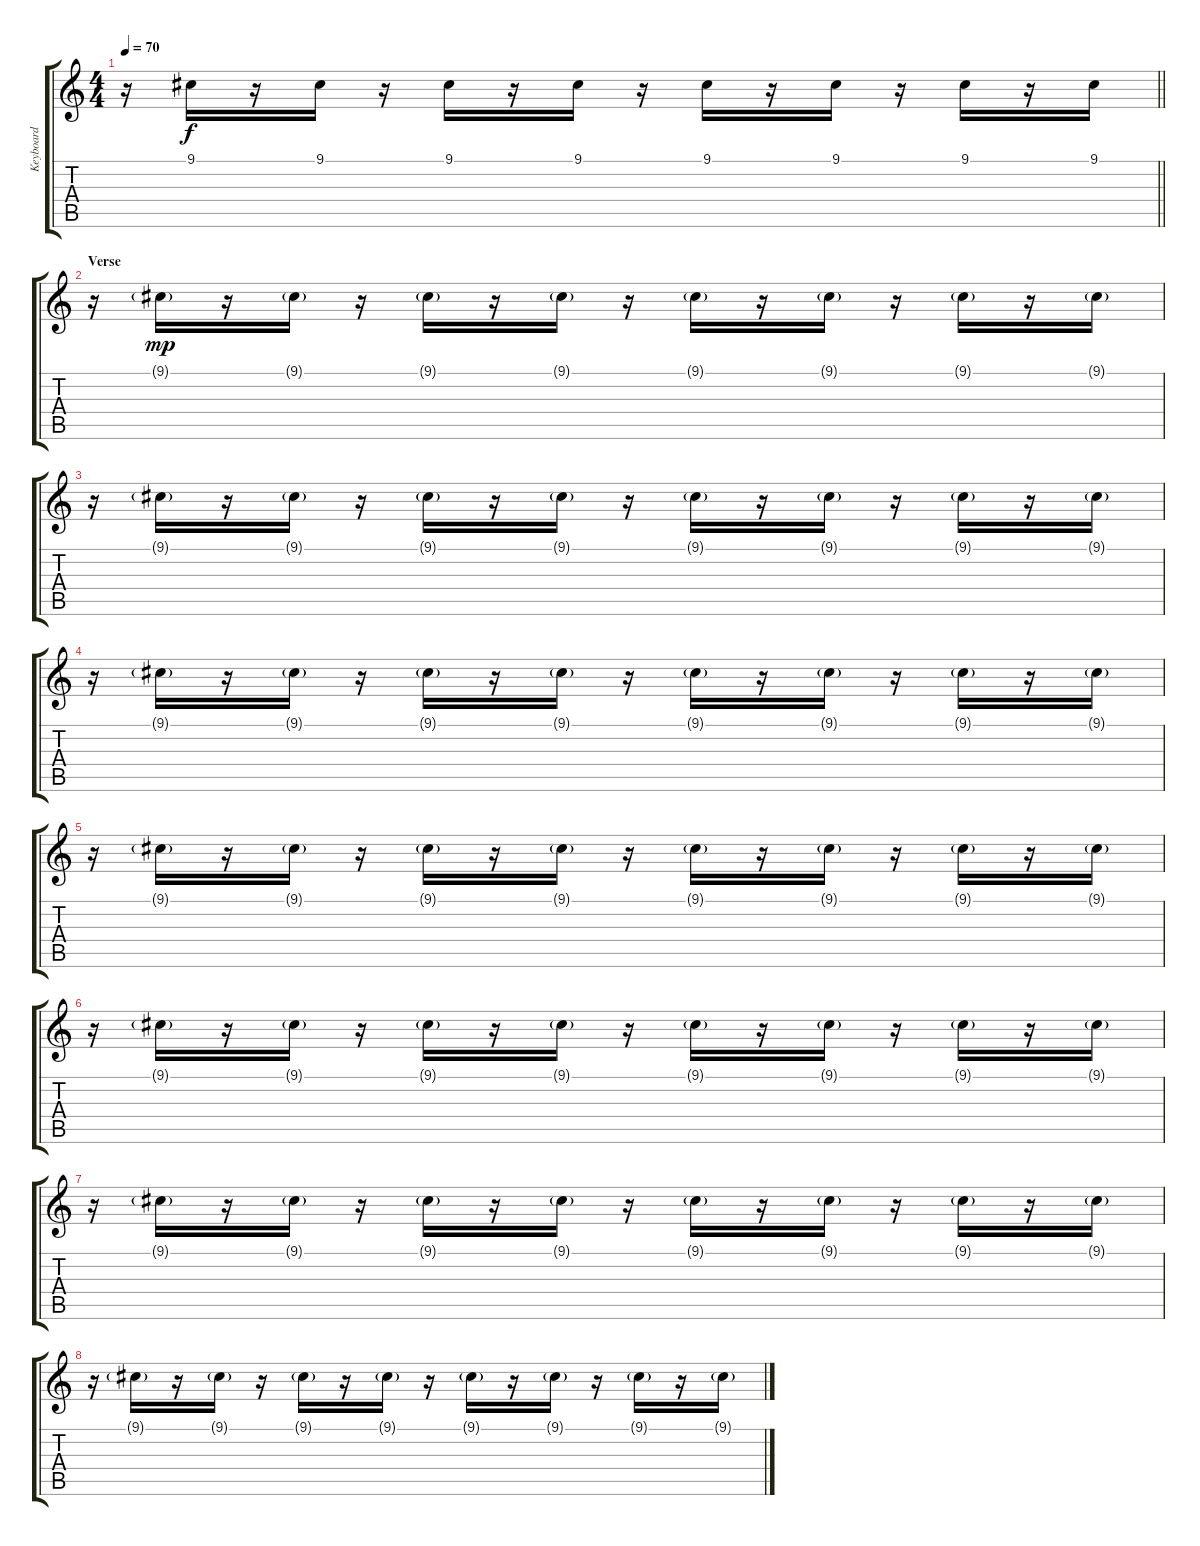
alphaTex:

\track ("Keyboard" "Keyboard") {instrument lead2sawtooth}
\staff {score tabs}
\tuning (E4 B3 G3 D3 A2 E2) {hide}
\ts (4 4)
\tempo 70
\clef g2
\barLineRight lightlight
\ks c
r.16{dy f} 9.1.16 r.16 9.1.16 r.16 9.1.16 r.16 9.1.16 r.16 9.1.16 r.16 9.1.16 r.16 9.1.16 r.16 9.1.16 |
\section ("" "Verse")
r.16 9.1{g}.16{dy mp} r.16 9.1{g}.16 r.16 9.1{g}.16 r.16 9.1{g}.16 r.16 9.1{g}.16 r.16 9.1{g}.16 r.16 9.1{g}.16 r.16 9.1{g}.16 |
r.16 9.1{g}.16 r.16 9.1{g}.16 r.16 9.1{g}.16 r.16 9.1{g}.16 r.16 9.1{g}.16 r.16 9.1{g}.16 r.16 9.1{g}.16 r.16 9.1{g}.16 |
r.16 9.1{g}.16 r.16 9.1{g}.16 r.16 9.1{g}.16 r.16 9.1{g}.16 r.16 9.1{g}.16 r.16 9.1{g}.16 r.16 9.1{g}.16 r.16 9.1{g}.16 |
r.16 9.1{g}.16 r.16 9.1{g}.16 r.16 9.1{g}.16 r.16 9.1{g}.16 r.16 9.1{g}.16 r.16 9.1{g}.16 r.16 9.1{g}.16 r.16 9.1{g}.16 |
r.16 9.1{g}.16 r.16 9.1{g}.16 r.16 9.1{g}.16 r.16 9.1{g}.16 r.16 9.1{g}.16 r.16 9.1{g}.16 r.16 9.1{g}.16 r.16 9.1{g}.16 |
r.16 9.1{g}.16 r.16 9.1{g}.16 r.16 9.1{g}.16 r.16 9.1{g}.16 r.16 9.1{g}.16 r.16 9.1{g}.16 r.16 9.1{g}.16 r.16 9.1{g}.16 |
r.16 9.1{g}.16 r.16 9.1{g}.16 r.16 9.1{g}.16 r.16 9.1{g}.16 r.16 9.1{g}.16 r.16 9.1{g}.16 r.16 9.1{g}.16 r.16 9.1{g}.16
